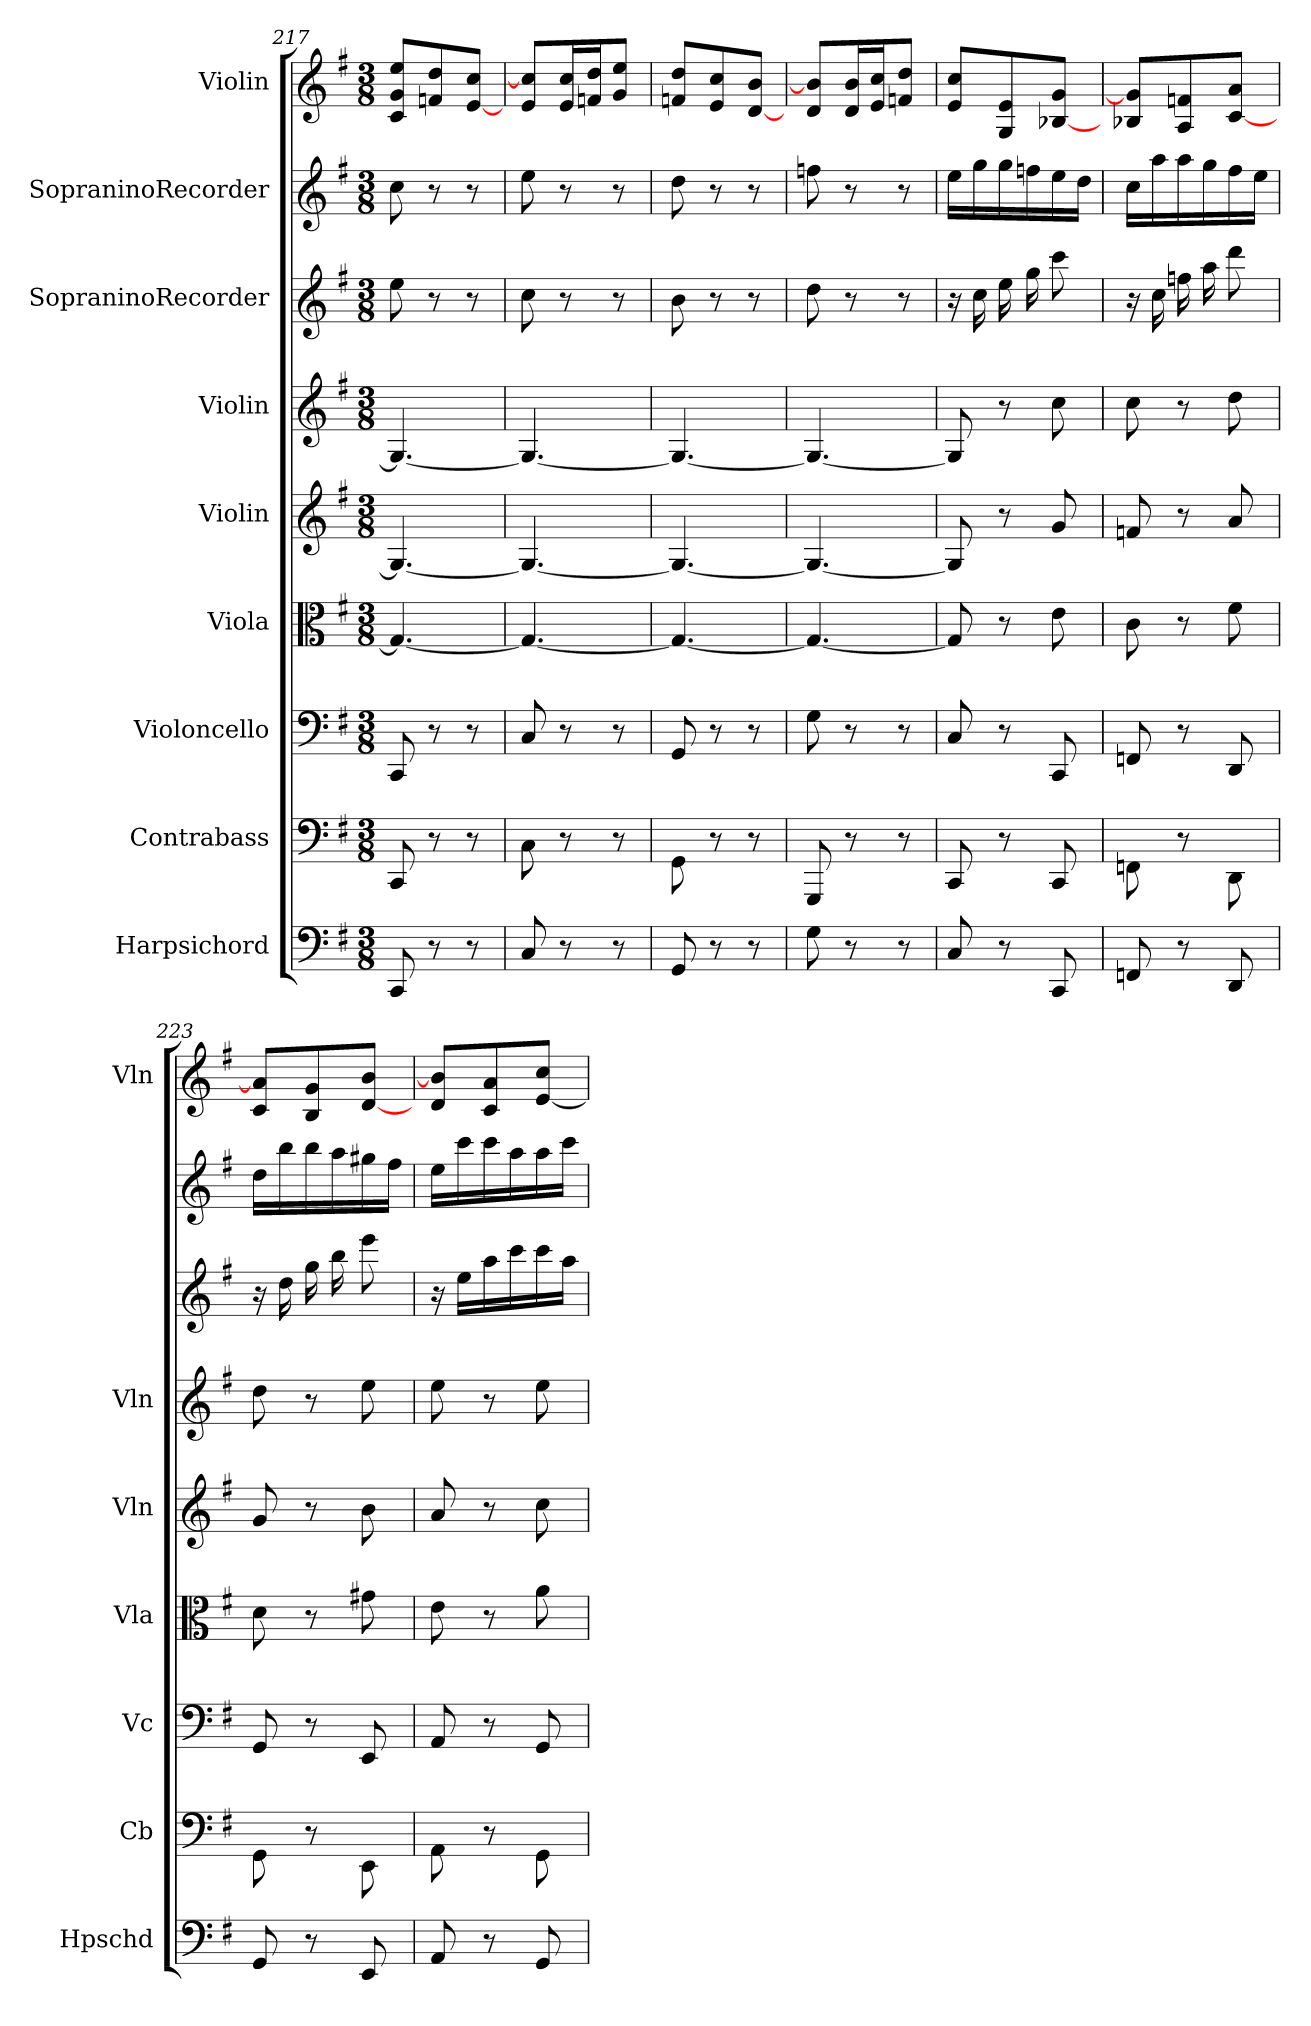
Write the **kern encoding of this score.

**kern	**kern	**kern	**kern	**kern	**kern	**kern	**kern	**kern
*part9	*part8	*part7	*part6	*part5	*part4	*part3	*part2	*part1
*staff9	*staff8	*staff7	*staff6	*staff5	*staff4	*staff3	*staff2	*staff1
*I"Harpsichord	*I"Contrabass	*I"Violoncello	*I"Viola	*I"Violin	*I"Violin	*I"SopraninoRecorder	*I"SopraninoRecorder	*I"Violin
*I'Hpschd	*I'Cb	*I'Vc	*I'Vla	*I'Vln	*I'Vln	*	*	*I'Vln
*clefF4	*clefF4	*clefF4	*clefC3	*clefG2	*clefG2	*clefG2	*clefG2	*clefG2
*k[f#]	*k[f#]	*k[f#]	*k[f#]	*k[f#]	*k[f#]	*k[f#]	*k[f#]	*k[f#]
*G:	*G:	*G:	*G:	*G:	*G:	*G:	*G:	*G:
*M3/8	*M3/8	*M3/8	*M3/8	*M3/8	*M3/8	*M3/8	*M3/8	*M3/8
=217	=217	=217	=217	=217	=217	=217	=217	=217
8CC/	8CC/	8CC/	4.G/_	4.G/_	4.G/_	8ee\	8cc\	8c/ 8g/ 8ee/L
8r	8r	8r	.	.	.	8r	8r	8fn/ 8dd/
8r	8r	8r	.	.	.	8r	8r	[8e/ 8cc/J
=218	=218	=218	=218	=218	=218	=218	=218	=218
8C/	8C\	8C/	4.G/_	4.G/_	4.G/_	8cc\	8ee\	8e/ 8cc]/L
8r	8r	8r	.	.	.	8r	8r	16e/ 16cc/L
.	.	.	.	.	.	.	.	16fn/ 16dd/J
8r	8r	8r	.	.	.	8r	8r	8g/ 8ee/J
=219	=219	=219	=219	=219	=219	=219	=219	=219
8GG/	8GG\	8GG/	4.G/_	4.G/_	4.G/_	8b\	8dd\	8fn/ 8dd/L
8r	8r	8r	.	.	.	8r	8r	8e/ 8cc/
8r	8r	8r	.	.	.	8r	8r	[8d/ 8b/J
=220	=220	=220	=220	=220	=220	=220	=220	=220
8G\	8GGG/	8G\	4.G/_	4.G/_	4.G/_	8dd\	8ffn\	8d/ 8b]/L
8r	8r	8r	.	.	.	8r	8r	16d/ 16b/L
.	.	.	.	.	.	.	.	16e/ 16cc/J
8r	8r	8r	.	.	.	8r	8r	8fn/ 8dd/J
=221	=221	=221	=221	=221	=221	=221	=221	=221
8C/	8CC/	8C/	8G/]	8G/]	8G/]	16r	16ee\LL	8e/ 8cc/L
.	.	.	.	.	.	16cc\	16gg\	.
8r	8r	8r	8r	8r	8r	16ee\	16gg\	8G/ 8e/
.	.	.	.	.	.	16gg\	16ffn\	.
8CC/	8CC/	8CC/	8e\	8g/	8cc\	8ccc\	16ee\	[8B-X/ 8g/J
.	.	.	.	.	.	.	16dd\JJ	.
=222	=222	=222	=222	=222	=222	=222	=222	=222
8FFn/	8FFn\	8FFn/	8c\	8fn/	8cc\	16r	16cc\LL	8B-X/ 8g]/L
.	.	.	.	.	.	16cc\	16aa\	.
8r	8r	8r	8r	8r	8r	16ffn\	16aa\	8A/ 8fn/
.	.	.	.	.	.	16aa\	16gg\	.
8DD/	8DD\	8DD/	8f#\	8a/	8dd\	8ddd\	16ff#\	[8c/ 8a/J
.	.	.	.	.	.	.	16ee\JJ	.
=223	=223	=223	=223	=223	=223	=223	=223	=223
8GG/	8GG\	8GG/	8d\	8g/	8dd\	16r	16dd\LL	8c/ 8a]/L
.	.	.	.	.	.	16dd\	16bb\	.
8r	8r	8r	8r	8r	8r	16gg\	16bb\	8B/ 8g/
.	.	.	.	.	.	16bb\	16aa\	.
8EE/	8EE\	8EE/	8g#X\	8b\	8ee\	8eee\	16gg#X\	[8d/ 8b/J
.	.	.	.	.	.	.	16ff#\JJ	.
=224	=224	=224	=224	=224	=224	=224	=224	=224
8AA/	8AA\	8AA/	8e\	8a/	8ee\	16r	16ee\LL	8d/ 8b]/L
.	.	.	.	.	.	16ee\LL	16ccc\	.
8r	8r	8r	8r	8r	8r	16aa\	16ccc\	8c/ 8a/
.	.	.	.	.	.	16ccc\	16aa\	.
8GG/	8GG\	8GG/	8a\	8cc\	8ee\	16ccc\	16aa\	[8e/ 8cc/J
.	.	.	.	.	.	16aa\JJ	16ccc\JJ	.
=	=	=	=	=	=	=	=	=
*-	*-	*-	*-	*-	*-	*-	*-	*-
